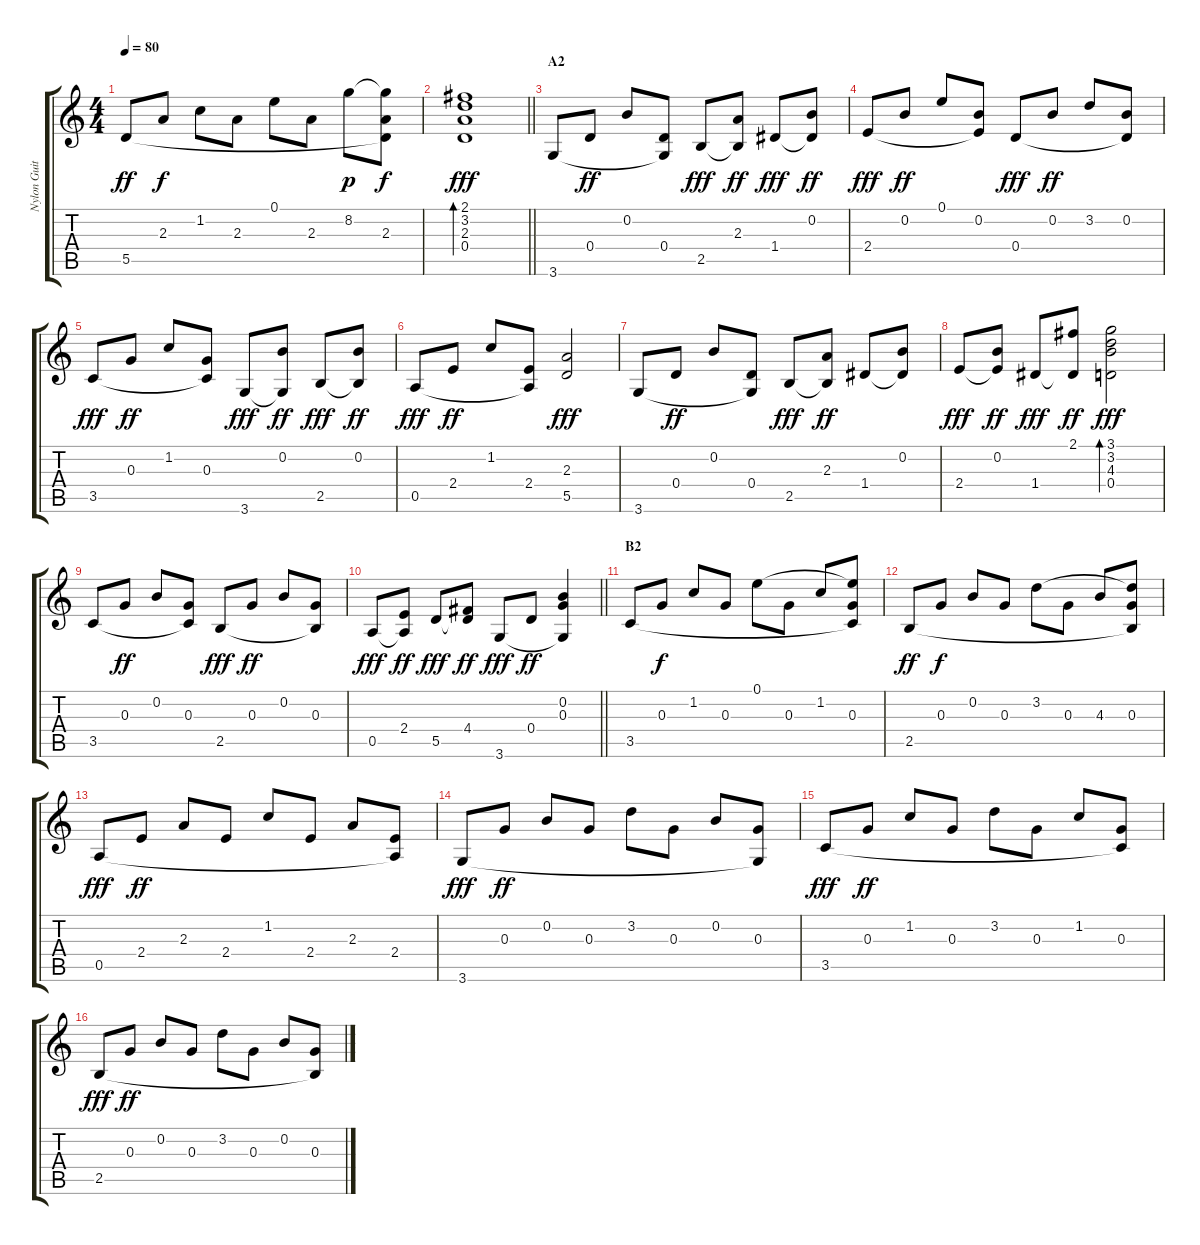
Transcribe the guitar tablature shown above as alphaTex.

\track ("Nylon Guitar 2" "Nylon Guit") {instrument acousticguitarnylon}
\staff {score tabs}
\tuning (E4 B3 G3 D3 A2 E2) {hide}
\ts (4 4)
\tempo 80
\clef g2
\ks c
5.5.8{dy ff} 2.3.8{dy f} 1.2.8 2.3.8 0.1.8 2.3.8 8.2.8{dy p} (8.2{t} 2.3 5.5{t}).8{dy f} |
\barLineRight lightlight
(2.1 3.2 2.3 0.4).1{bd 240 dy fff volume 6} |
\section ("" "A2")
3.6.8{volume 15} 0.4.8{dy ff} 0.2.8 (0.4 3.6{t}).8 2.5.8{dy fff} (2.3 2.5{t}).8{dy ff} 1.4.8{dy fff} (0.2 1.4{t}).8{dy ff} |
2.4.8{dy fff} 0.2.8{dy ff} 0.1.8 (0.2 2.4{t}).8 0.4.8{dy fff} 0.2.8{dy ff} 3.2.8 (0.2 0.4{t}).8 |
3.5.8{dy fff} 0.3.8{dy ff} 1.2.8 (0.3 3.5{t}).8 3.6.8{dy fff} (0.2 3.6{t}).8{dy ff} 2.5.8{dy fff} (0.2 2.5{t}).8{dy ff} |
0.5.8{dy fff} 2.4.8{dy ff} 1.2.8 (2.4 0.5{t}).8 (2.3 5.5).2{dy fff} |
3.6.8 0.4.8{dy ff} 0.2.8 (0.4 3.6{t}).8 2.5.8{dy fff} (2.3 2.5{t}).8{dy ff} 1.4.8 (0.2 1.4{t}).8 |
2.4.8{dy fff} (0.2 2.4{t}).8{dy ff} 1.4.8{dy fff} (2.1 1.4{t}).8{dy ff} (3.1 3.2 4.3 0.4).2{bd 60 dy fff} |
3.5.8 0.3.8{dy ff} 0.2.8 (0.3 3.5{t}).8 2.5.8{dy fff} 0.3.8{dy ff} 0.2.8 (0.3 2.5{t}).8 |
\barLineRight lightlight
0.5.8{dy fff} (2.4 0.5{t}).8{dy ff} 5.5.8{dy fff} (4.4 5.5{t}).8{dy ff} 3.6.8{dy fff} 0.4.8{dy ff} (0.2 0.3 3.6{t}).4 |
\section ("" "B2")
3.5.8 0.3.8{dy f} 1.2.8 0.3.8 0.1.8 0.3.8 1.2.8 (0.1{t} 0.3 3.5{t}).8 |
2.5.8{dy ff} 0.3.8{dy f} 0.2.8 0.3.8 3.2.8 0.3.8 4.3.8 (3.2{t} 0.3 2.5{t}).8 |
0.5.8{dy fff} 2.4.8{dy ff} 2.3.8 2.4.8 1.2.8 2.4.8 2.3.8 (2.4 0.5{t}).8 |
3.6.8{dy fff} 0.3.8{dy ff} 0.2.8 0.3.8 3.2.8 0.3.8 0.2.8 (0.3 3.6{t}).8 |
3.5.8{dy fff} 0.3.8{dy ff} 1.2.8 0.3.8 3.2.8 0.3.8 1.2.8 (0.3 3.5{t}).8 |
2.5.8{dy fff} 0.3.8{dy ff} 0.2.8 0.3.8 3.2.8 0.3.8 0.2.8 (0.3 2.5{t}).8
